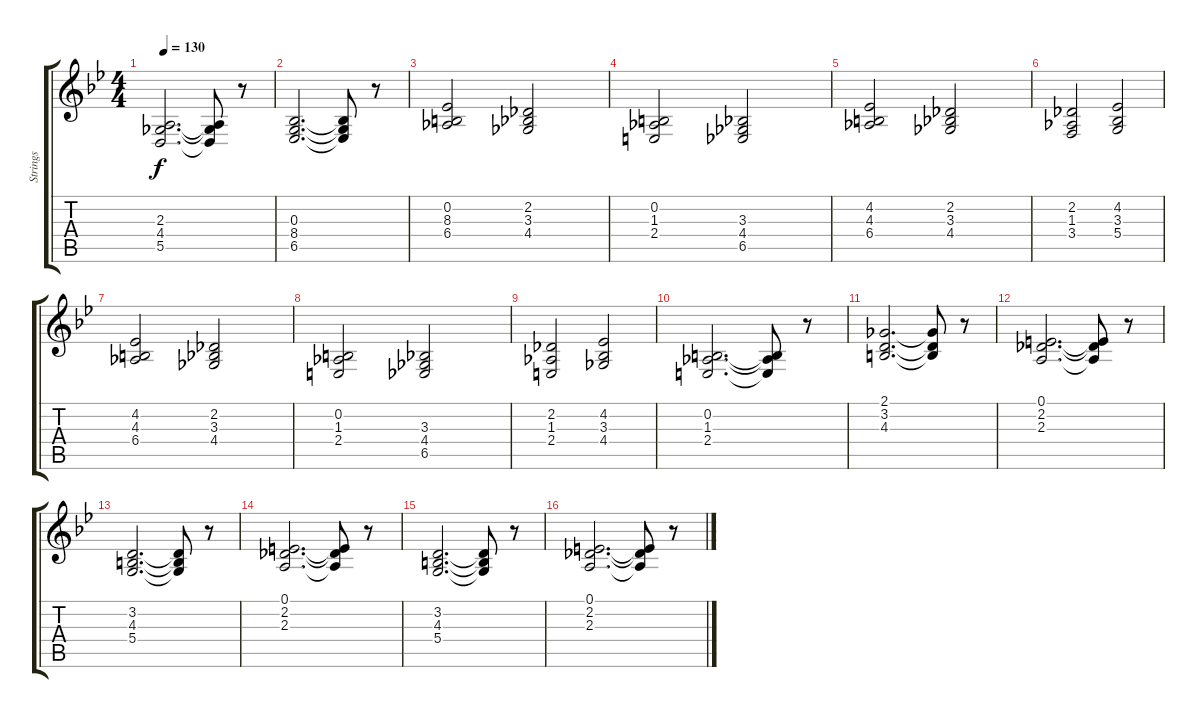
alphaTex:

\track ("Strings" "Strings") {instrument stringensemble1}
\staff {score tabs}
\tuning (E4 B3 G3 D3 A2 E2) {hide}
\ts (4 4)
\tempo 130
\clef g2
\ks gminor
(2.3 4.4 5.5).2{d dy f} (2.3{t} 4.4{t} 5.5{t}).8 r.8 |
(0.3 8.4 6.5).2{d} (0.3{t} 8.4{t} 6.5{t}).8 r.8 |
(0.2 8.3 6.4).2 (2.2 3.3 4.4).2 |
(0.2 1.3 2.4).2 (3.3 4.4 6.5).2 |
(4.2 4.3 6.4).2 (2.2 3.3 4.4).2 |
(2.2 1.3 3.4).2 (4.2 3.3 5.4).2 |
(4.2 4.3 6.4).2 (2.2 3.3 4.4).2 |
(0.2 1.3 2.4).2 (3.3 4.4 6.5).2 |
(2.2 1.3 2.4).2 (4.2 3.3 4.4).2 |
(0.2 1.3 2.4).2{d} (0.2{t} 1.3{t} 2.4{t}).8 r.8 |
(2.1 3.2 4.3).2{d} (2.1{t} 3.2{t} 4.3{t}).8 r.8 |
(0.1 2.2 2.3).2{d} (0.1{t} 2.2{t} 2.3{t}).8 r.8 |
(3.2 4.3 5.4).2{d} (3.2{t} 4.3{t} 5.4{t}).8 r.8 |
(0.1 2.2 2.3).2{d} (0.1{t} 2.2{t} 2.3{t}).8 r.8 |
(3.2 4.3 5.4).2{d} (3.2{t} 4.3{t} 5.4{t}).8 r.8 |
(0.1 2.2 2.3).2{d} (0.1{t} 2.2{t} 2.3{t}).8 r.8
